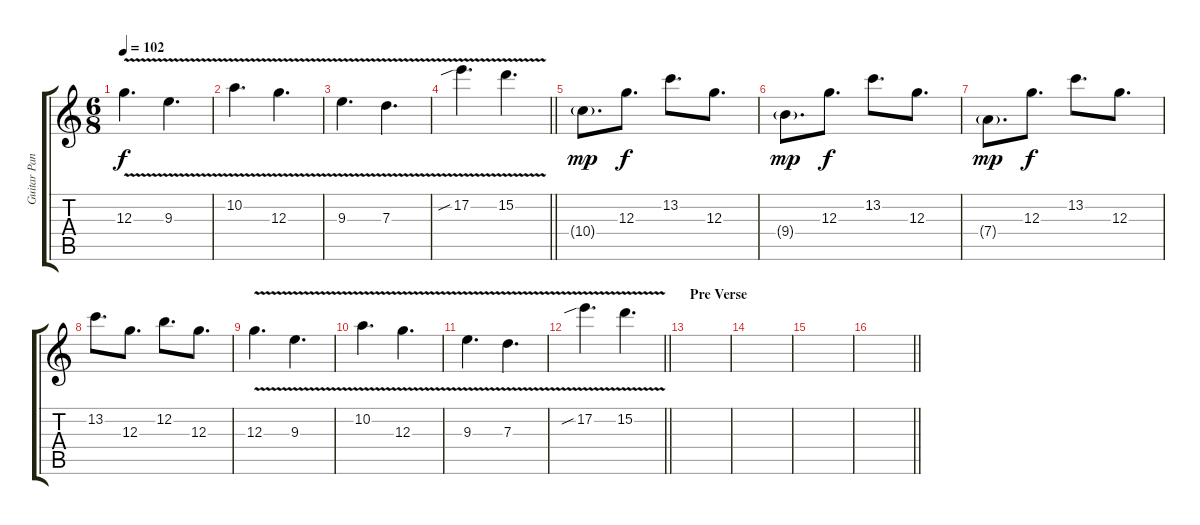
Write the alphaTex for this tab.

\track ("Guitar Panned Right" "Guitar Pan") {instrument distortionguitar}
\staff {score tabs}
\tuning (E4 B3 G3 D3 A2 D2) {hide}
\ts (6 8)
\tempo 102
\clef g2
\ks aminor
12.3{v}.4{d dy f} 9.3{v}.4{d} |
10.2{v}.4{d} 12.3{v}.4{d} |
9.3{v}.4{d} 7.3{v}.4{d} |
\barLineRight lightlight
17.2{v sib}.4{d} 15.2{v}.4{d} |
10.4{g}.8{d dy mp} 12.3.8{d dy f} 13.2.8{d} 12.3.8{d} |
9.4{g}.8{d dy mp} 12.3.8{d dy f} 13.2.8{d} 12.3.8{d} |
7.4{g}.8{d dy mp} 12.3.8{d dy f} 13.2.8{d} 12.3.8{d} |
13.2.8{d} 12.3.8{d} 12.2.8{d} 12.3.8{d} |
12.3{v}.4{d} 9.3{v}.4{d} |
10.2{v}.4{d} 12.3{v}.4{d} |
9.3{v}.4{d} 7.3{v}.4{d} |
\barLineRight lightlight
17.2{v sib}.4{d} 15.2{v}.4{d} |
\section ("" "Pre Verse")
|
|
|
\barLineRight lightlight
